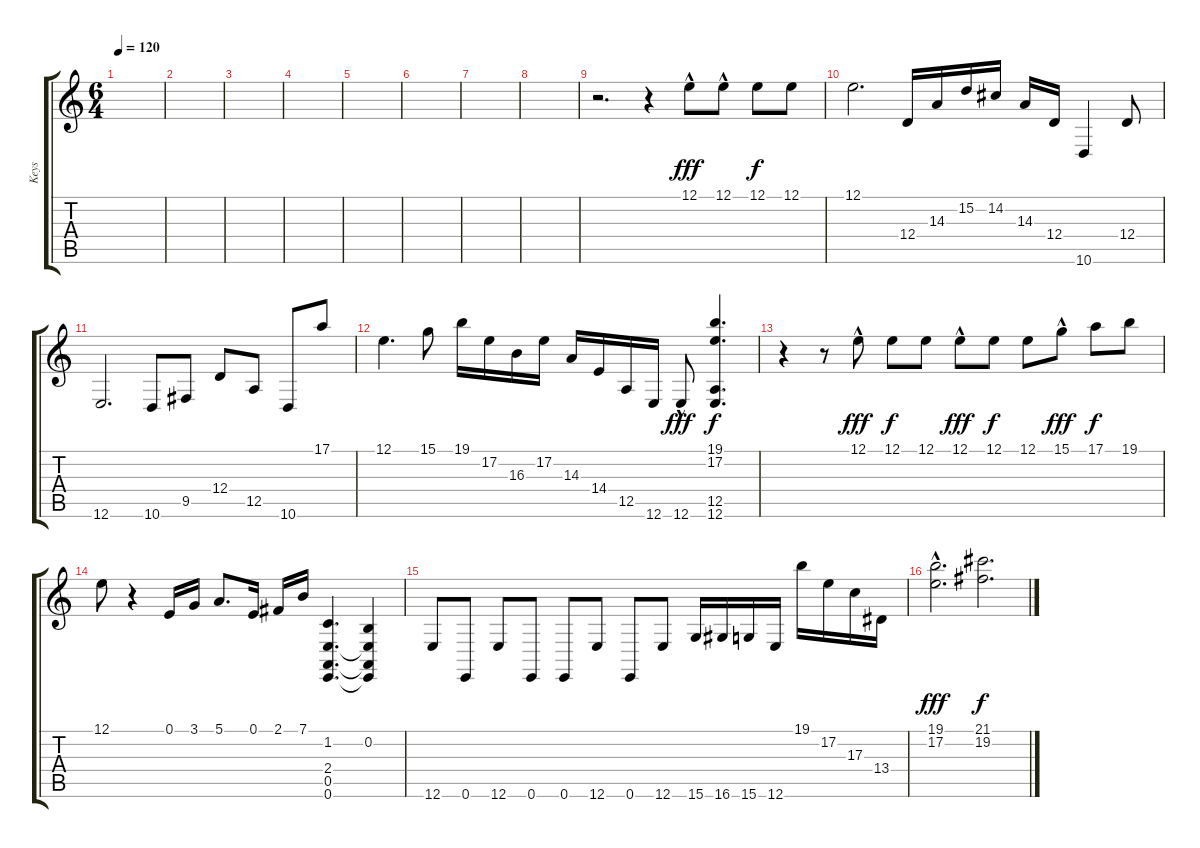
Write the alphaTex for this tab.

\track ("Keys" "Keys") {instrument electricpiano1}
\staff {score tabs}
\tuning (E4 B3 G3 D3 A2 E2) {hide}
\ts (6 4)
\tempo 120
\clef g2
\ks c
|
|
|
|
|
|
|
|
r.2{d} r.4 12.1{hac}.8{dy fff volume 14} 12.1{hac}.8 12.1.8{dy f} 12.1.8 |
12.1.2{d} 12.4.16 14.3.16 15.2.16 14.2.16 14.3.16 12.4.16 10.6.4 12.4.8 |
12.6.2{d} 10.6.8 9.5.8 12.4.8 12.5.8 10.6.8 17.1.8 |
12.1.4{d} 15.1.8 19.1.16 17.2.16 16.3.16 17.2.16 14.3.16 14.4.16 12.5.16 12.6.16 12.6{hac}.8{dy fff} (19.1 17.2 12.5 12.6).4{d dy f} |
r.4 r.8 12.1{hac}.8{dy fff} 12.1.8{dy f} 12.1.8 12.1{hac}.8{dy fff} 12.1.8{dy f} 12.1.8 15.1{hac}.8{dy fff} 17.1.8{dy f} 19.1.8 |
12.1.8 r.4 0.1.16 3.1.16 5.1.8{d} 0.1.16 2.1.16 7.1.16 (1.2 2.4 0.5 0.6).4{d} (0.2 2.4{t} 0.5{t} 0.6{t}).4 |
12.6.8 0.6.8 12.6.8 0.6.8 0.6.8 12.6.8 0.6.8 12.6.8 15.6.16 16.6.16 15.6.16 12.6.16 19.1.16 17.2.16 17.3.16 13.4.16 |
(19.1{hac} 17.2{hac}).2{d dy fff} (21.1 19.2).2{d dy f}
